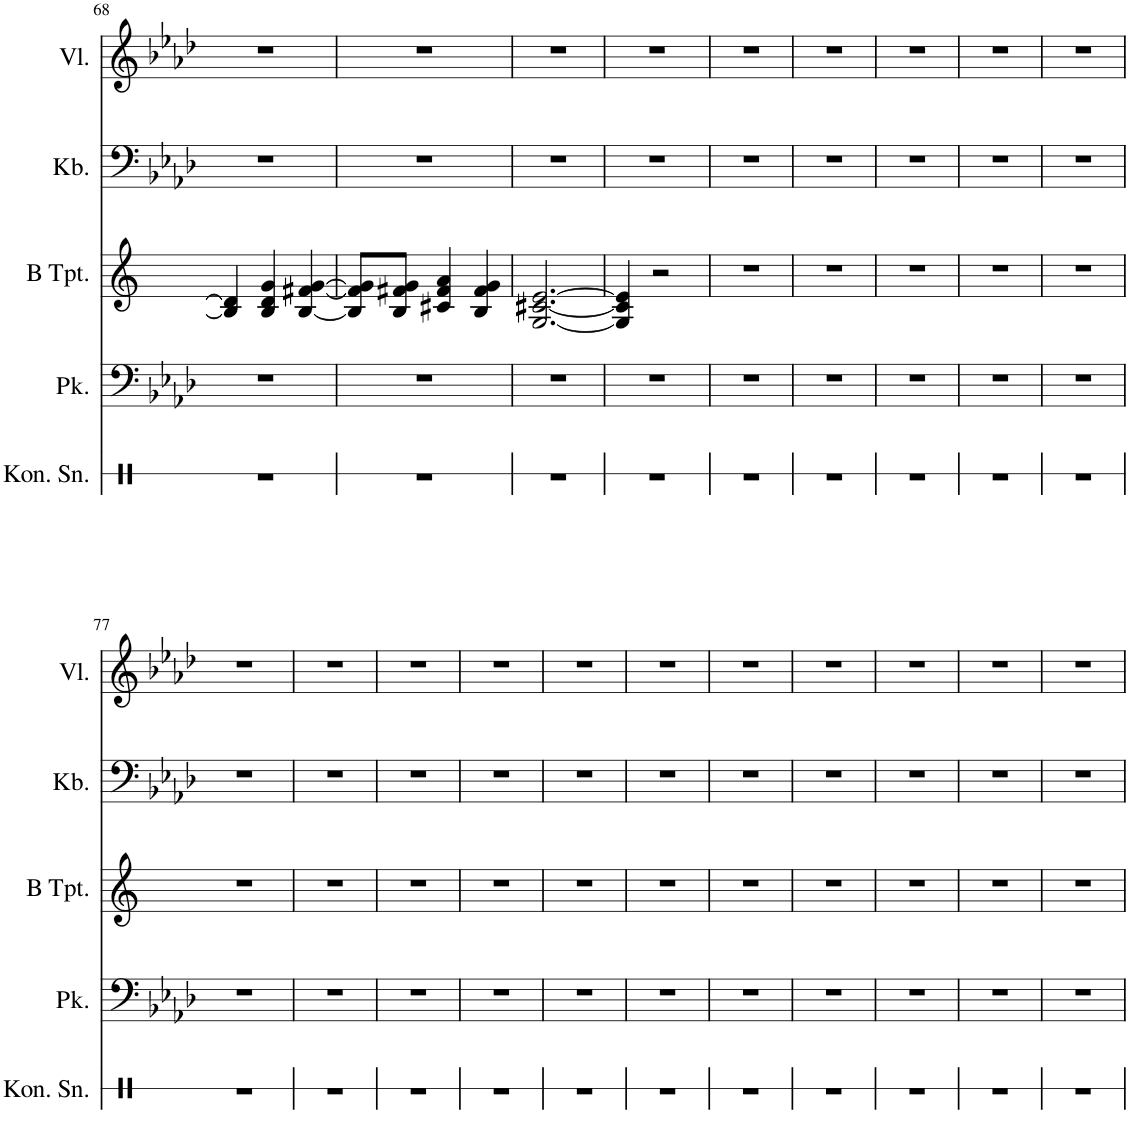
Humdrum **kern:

**kern	**kern	**kern	**kern	**kern
*part5	*part4	*part3	*part2	*part1
*staff5	*staff4	*staff3	*staff2	*staff1
*I"Konzert Snare Drum	*I"Pauken	*I"Trompete in B	*I"Kontrabass	*I"Violine
*I'Kon. Sn.	*I'Pk.	*	*I'Kb.	*I'Vl.
!!LO:PB:g=z
*clefX	*clefF4	*clefG2	*clefF4	*clefG2
*	*	*Trd1c2	*Trd7c12	*
*k[]	*k[b-e-a-d-]	*k[]	*k[b-e-a-d-]	*k[b-e-a-d-]
*M3/4	*M3/4	*M3/4	*M3/4	*M3/4
=68	=68	=68	=68	=68
2.r	2.r	4B/] 4d/]	2.r	2.r
.	.	4B/ 4d/ 4g/	.	.
.	.	[4B/ [4f#X/ [4g/	.	.
=69	=69	=69	=69	=69
2.r	2.r	8B/] 8f#/] 8g/]L	2.r	2.r
.	.	8B/ 8f#X/ 8g/J	.	.
.	.	4c#X/ 4f#/ 4a/	.	.
.	.	4B/ 4f#/ 4g/	.	.
=70	=70	=70	=70	=70
2.r	2.r	[2.G/ [2.c#X/ [2.e/	2.r	2.r
=71	=71	=71	=71	=71
2.r	2.r	4G/] 4c#/] 4e/]	2.r	2.r
.	.	2r	.	.
=72	=72	=72	=72	=72
2.r	2.r	2.r	2.r	2.r
=73	=73	=73	=73	=73
2.r	2.r	2.r	2.r	2.r
=74	=74	=74	=74	=74
2.r	2.r	2.r	2.r	2.r
=75	=75	=75	=75	=75
2.r	2.r	2.r	2.r	2.r
=76	=76	=76	=76	=76
2.r	2.r	2.r	2.r	2.r
!!LO:LB:g=z
=77	=77	=77	=77	=77
2.r	2.r	2.r	2.r	2.r
=78	=78	=78	=78	=78
2.r	2.r	2.r	2.r	2.r
=79	=79	=79	=79	=79
2.r	2.r	2.r	2.r	2.r
=80	=80	=80	=80	=80
2.r	2.r	2.r	2.r	2.r
=81	=81	=81	=81	=81
2.r	2.r	2.r	2.r	2.r
=82	=82	=82	=82	=82
2.r	2.r	2.r	2.r	2.r
=83	=83	=83	=83	=83
2.r	2.r	2.r	2.r	2.r
=84	=84	=84	=84	=84
2.r	2.r	2.r	2.r	2.r
=85	=85	=85	=85	=85
2.r	2.r	2.r	2.r	2.r
=86	=86	=86	=86	=86
2.r	2.r	2.r	2.r	2.r
=87	=87	=87	=87	=87
2.r	2.r	2.r	2.r	2.r
=	=	=	=	=
*-	*-	*-	*-	*-
